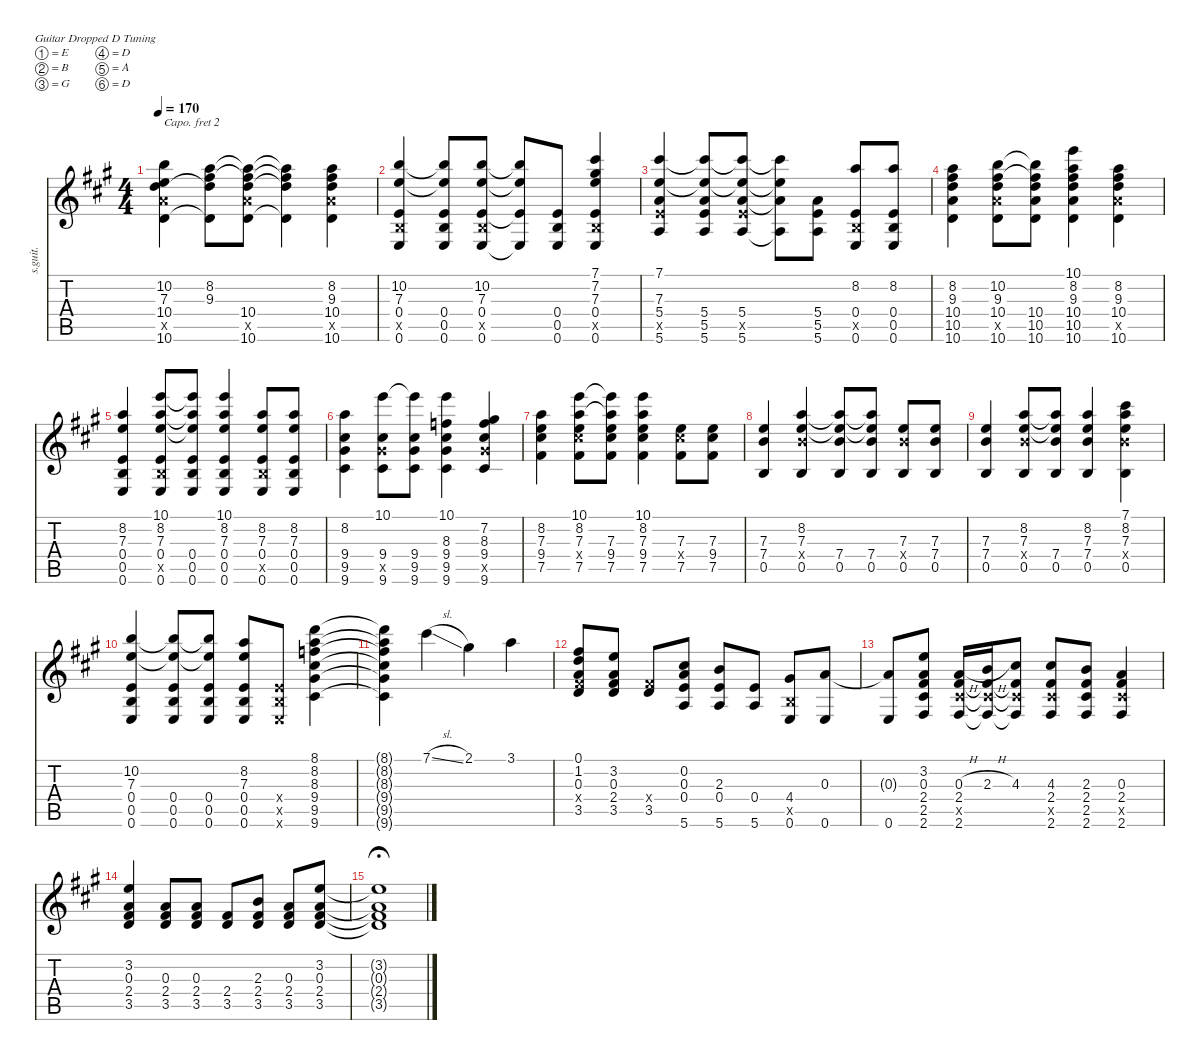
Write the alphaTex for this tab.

\defaultSystemsLayout 4
\hideDynamics
\bracketExtendMode nobrackets
\track ("Steel Guitar" "s.guit.") {instrument acousticguitarsteel}
\staff {score tabs}
\capo 2
\tuning (E4 B3 G3 D3 A2 D2)
\ts (4 4)
\tempo 170
\clef g2
\ks a
(10.6{acc forcenatural} 10.5{x acc forcenatural} 10.4{acc forcenatural} 7.3{t acc forcenatural} 10.2{t acc forcenatural}).4{dy mf beam Down} (8.2{acc forcenatural} 9.3{acc #} 10.6{t acc forcenatural} 10.4{t acc forcenatural}).8{beam Down} (10.6{acc forcenatural} 10.5{x acc forcenatural} 10.4{acc forcenatural} 9.3{t acc #} 8.2{t acc forcenatural}).8{beam Down} (10.4{t acc forcenatural} 10.6{t acc forcenatural} 9.3{t acc #} 8.2{t acc forcenatural}).4{beam Down} (8.2{acc forcenatural} 9.3{acc #} 10.6{acc forcenatural} 10.5{x acc forcenatural} 10.4{acc forcenatural}).4{beam Down} |
(0.6{acc forcenatural} 0.5{x acc forcenatural} 0.4{acc forcenatural} 7.3{acc forcenatural} 10.2{acc forcenatural}).4{beam Up} (0.6{acc forcenatural} 0.5{acc forcenatural} 0.4{acc forcenatural} 7.3{t acc forcenatural} 10.2{t acc forcenatural}).8{beam Up} (10.2{acc forcenatural} 7.3{acc forcenatural} 0.4{acc forcenatural} 0.5{x acc forcenatural} 0.6{acc forcenatural}).8{beam Up} (0.6{t acc forcenatural} 0.4{t acc forcenatural} 7.3{t acc forcenatural} 10.2{t acc forcenatural}).8{beam Up} (0.6{acc forcenatural} 0.5{acc forcenatural} 0.4{acc forcenatural}).8{beam Up} (7.3{acc forcenatural} 0.4{acc forcenatural} 0.5{x acc forcenatural} 0.6{acc forcenatural} 7.1{acc #} 7.2{acc #}).4{beam Up} |
(5.6{acc forcenatural} 5.5{x acc forcenatural} 7.3{acc forcenatural} 5.4{acc forcenatural} 7.1{acc #}).4{beam Up} (5.6{acc forcenatural} 5.5{acc forcenatural} 5.4{acc forcenatural} 7.1{t acc #} 7.3{t acc forcenatural}).8{beam Up} (5.6{acc forcenatural} 5.5{x acc forcenatural} 5.4{acc forcenatural} 7.1{t acc #} 7.3{t acc forcenatural}).8{beam Up} (5.6{t acc forcenatural} 5.4{t acc forcenatural} 7.3{t acc forcenatural} 7.1{t acc #}).8{beam Down} (5.6{acc forcenatural} 5.5{acc forcenatural} 5.4{acc forcenatural}).8{beam Down} (8.2{acc forcenatural} 0.6{acc forcenatural} 0.5{x acc forcenatural} 0.4{acc forcenatural}).8{beam Up} (8.2{acc forcenatural} 0.4{acc forcenatural} 0.5{acc forcenatural} 0.6{acc forcenatural}).8{beam Up} |
(10.6{acc forcenatural} 10.5{acc forcenatural} 10.4{acc forcenatural} 9.3{acc #} 8.2{acc forcenatural}).4{beam Down} (10.2{acc forcenatural} 9.3{acc #} 10.4{acc forcenatural} 10.5{x acc forcenatural} 10.6{acc forcenatural}).8{beam Down} (10.4{acc forcenatural} 10.5{acc forcenatural} 10.6{acc forcenatural} 9.3{t acc #} 10.2{t acc forcenatural}).8{beam Down} (10.1{acc forcenatural} 8.2{acc forcenatural} 9.3{acc #} 10.4{acc forcenatural} 10.5{acc forcenatural} 10.6{acc forcenatural}).4{beam Down} (8.2{acc forcenatural} 9.3{acc #} 10.4{acc forcenatural} 10.5{x acc forcenatural} 10.6{acc forcenatural}).4{beam Down} |
(0.6{acc forcenatural} 0.5{acc forcenatural} 0.4{acc forcenatural} 7.3{acc forcenatural} 8.2{acc forcenatural}).4{beam Up} (10.1{acc forcenatural} 8.2{acc forcenatural} 7.3{acc forcenatural} 0.4{acc forcenatural} 0.5{x acc forcenatural} 0.6{acc forcenatural}).8{beam Up} (0.6{acc forcenatural} 0.5{acc forcenatural} 0.4{acc forcenatural} 7.3{t acc forcenatural} 8.2{t acc forcenatural} 10.1{t acc forcenatural}).8{beam Up} (10.1{acc forcenatural} 8.2{acc forcenatural} 7.3{acc forcenatural} 0.4{acc forcenatural} 0.5{acc forcenatural} 0.6{acc forcenatural}).4{beam Up} (0.6{acc forcenatural} 0.5{x acc forcenatural} 0.4{acc forcenatural} 7.3{acc forcenatural} 8.2{acc forcenatural}).8{beam Up} (8.2{acc forcenatural} 7.3{acc forcenatural} 0.4{acc forcenatural} 0.5{acc forcenatural} 0.6{acc forcenatural}).8{beam Up} |
(9.6{acc #} 9.5{acc #} 9.4{acc #} 8.2{acc forcenatural}).4{beam Down} (9.4{acc #} 9.5{x acc #} 9.6{acc #} 10.1{acc forcenatural}).8{beam Down} (9.6{acc #} 9.5{acc #} 9.4{acc #} 10.1{t acc forcenatural}).8{beam Down} (9.6{acc #} 9.5{acc #} 9.4{acc #} 8.3{acc forcenatural} 10.1{acc forcenatural}).4{beam Down} (7.2{acc #} 8.3{acc forcenatural} 9.4{acc #} 9.5{x acc #} 9.6{acc #}).4{beam Up} |
(7.5{acc #} 9.4{acc #} 7.3{acc forcenatural} 8.2{acc forcenatural}).4{beam Down} (10.1{acc forcenatural} 8.2{acc forcenatural} 7.3{acc forcenatural} 9.4{x acc #} 7.5{acc #}).8{beam Down} (7.5{acc #} 9.4{acc #} 7.3{acc forcenatural} 8.2{t acc forcenatural} 10.1{t acc forcenatural}).8{beam Down} (10.1{acc forcenatural} 8.2{acc forcenatural} 7.3{acc forcenatural} 9.4{acc #} 7.5{acc #}).4{beam Down} (7.5{acc #} 9.4{x acc #} 7.3{acc forcenatural}).8{beam Down} (7.3{acc forcenatural} 9.4{acc #} 7.5{acc #}).8{beam Down} |
(0.5{acc forcenatural} 7.4{acc forcenatural} 7.3{acc forcenatural}).4{beam Up} (8.2{acc forcenatural} 7.3{acc forcenatural} 7.4{x acc forcenatural} 0.5{acc forcenatural}).4{beam Up} (0.5{acc forcenatural} 7.4{acc forcenatural} 7.3{t acc forcenatural} 8.2{t acc forcenatural}).8{beam Up} (0.5{acc forcenatural} 7.4{acc forcenatural} 7.3{t acc forcenatural} 8.2{t acc forcenatural}).8{beam Up} (7.3{acc forcenatural} 7.4{x acc forcenatural} 0.5{acc forcenatural}).8{beam Up} (0.5{acc forcenatural} 7.4{acc forcenatural} 7.3{acc forcenatural}).8{beam Up} |
(0.5{acc forcenatural} 7.4{acc forcenatural} 7.3{acc forcenatural}).4{beam Up} (8.2{acc forcenatural} 7.3{acc forcenatural} 7.4{x acc forcenatural} 0.5{acc forcenatural}).8{beam Up} (0.5{acc forcenatural} 7.4{acc forcenatural} 7.3{t acc forcenatural} 8.2{t acc forcenatural}).8{beam Up} (8.2{acc forcenatural} 0.5{acc forcenatural} 7.4{acc forcenatural} 7.3{acc forcenatural}).4{beam Up} (8.2{acc forcenatural} 7.1{acc #} 0.5{acc forcenatural} 7.4{x acc forcenatural} 7.3{acc forcenatural}).4{beam Down} |
(0.6{acc forcenatural} 0.5{acc forcenatural} 0.4{acc forcenatural} 7.3{acc forcenatural} 10.2{acc forcenatural}).4{beam Up} (0.6{acc forcenatural} 0.5{acc forcenatural} 0.4{acc forcenatural} 7.3{t acc forcenatural} 10.2{t acc forcenatural}).8{beam Up} (0.4{acc forcenatural} 0.5{acc forcenatural} 0.6{acc forcenatural} 7.3{t acc forcenatural} 10.2{t acc forcenatural}).8{beam Up} (0.6{acc forcenatural} 0.5{acc forcenatural} 0.4{acc forcenatural} 8.2{acc forcenatural} 7.3{acc forcenatural}).8{beam Up} (0.4{x acc forcenatural} 0.5{x acc forcenatural} 0.6{x acc forcenatural}).8{beam Up} (9.6{acc #} 9.5{acc #} 9.4{acc #} 8.3{acc forcenatural} 8.2{acc forcenatural} 8.1{acc forcenatural}).4{beam Down} |
(8.1{t acc forcenatural} 8.2{t acc forcenatural} 8.3{t acc forcenatural} 9.4{t acc #} 9.5{t acc #} 9.6{t acc #}).4{beam Down} 7.1{sl acc #}.4{beam Down} 2.1{acc #}.4{beam Down} 3.1{acc forcenatural}.4{beam Down} |
(3.5{acc forcenatural} 2.4{x acc #} 0.3{acc forcenatural} 1.2{acc forcenatural} 0.1{acc #}).8{beam Up} (3.2{acc forcenatural} 0.3{acc forcenatural} 2.4{acc #} 3.5{acc forcenatural}).8{beam Up} (3.5{acc forcenatural} 2.4{x acc #}).8{beam Up} (5.6{acc forcenatural} 0.4{acc forcenatural} 0.3{acc forcenatural} 0.2{acc #}).8{beam Up} (0.4{acc forcenatural} 5.6{acc forcenatural} 2.3{acc forcenatural}).8{beam Up} (5.6{acc forcenatural} 0.4{acc forcenatural}).8{beam Up} (0.6{acc forcenatural} 0.5{x acc forcenatural} 4.4{acc #}).8{beam Up} (0.6{acc forcenatural} 0.3{acc forcenatural}).8{beam Up} |
(0.6{acc forcenatural} 0.3{t acc forcenatural}).8{beam Up} (3.2{acc forcenatural} 2.6{acc #} 2.5{acc #} 2.4{acc #} 0.3{acc forcenatural}).8{beam Up} (0.3{h acc forcenatural} 2.6{acc #} 2.5{x acc #} 2.4{acc #}).16{beam Up} (2.3{h acc forcenatural} 2.4{t acc #} 2.5{x t acc #} 2.6{t acc #}).16{beam Up} (4.3{acc #} 2.4{t acc #} 2.5{x t acc #} 2.6{t acc #}).8{beam Up} (4.3{acc #} 2.6{acc #} 2.5{x acc #} 2.4{acc #}).8{beam Up} (2.3{acc forcenatural} 2.6{acc #} 2.5{acc #} 2.4{acc #}).8{beam Up} (0.3{acc forcenatural} 2.6{acc #} 2.5{x acc #} 2.4{acc #}).4{beam Up} |
(3.5{acc forcenatural} 2.4{acc #} 0.3{acc forcenatural} 3.2{acc forcenatural}).4{beam Up} (3.5{acc forcenatural} 0.3{acc forcenatural} 2.4{acc #}).8{beam Up} (0.3{acc forcenatural} 3.5{acc forcenatural} 2.4{acc #}).8{beam Up} (3.5{acc forcenatural} 2.4{acc #}).8{beam Up} (2.4{acc #} 3.5{acc forcenatural} 2.3{acc forcenatural}).8{beam Up} (0.3{acc forcenatural} 3.5{acc forcenatural} 2.4{acc #}).8{beam Up} (3.2{acc forcenatural} 0.3{acc forcenatural} 2.4{acc #} 3.5{acc forcenatural}).8{beam Up} |
(3.5{t acc forcenatural} 2.4{t acc #} 0.3{t acc forcenatural} 3.2{t acc forcenatural}).1{fermata (medium 0.5) beam Up}
